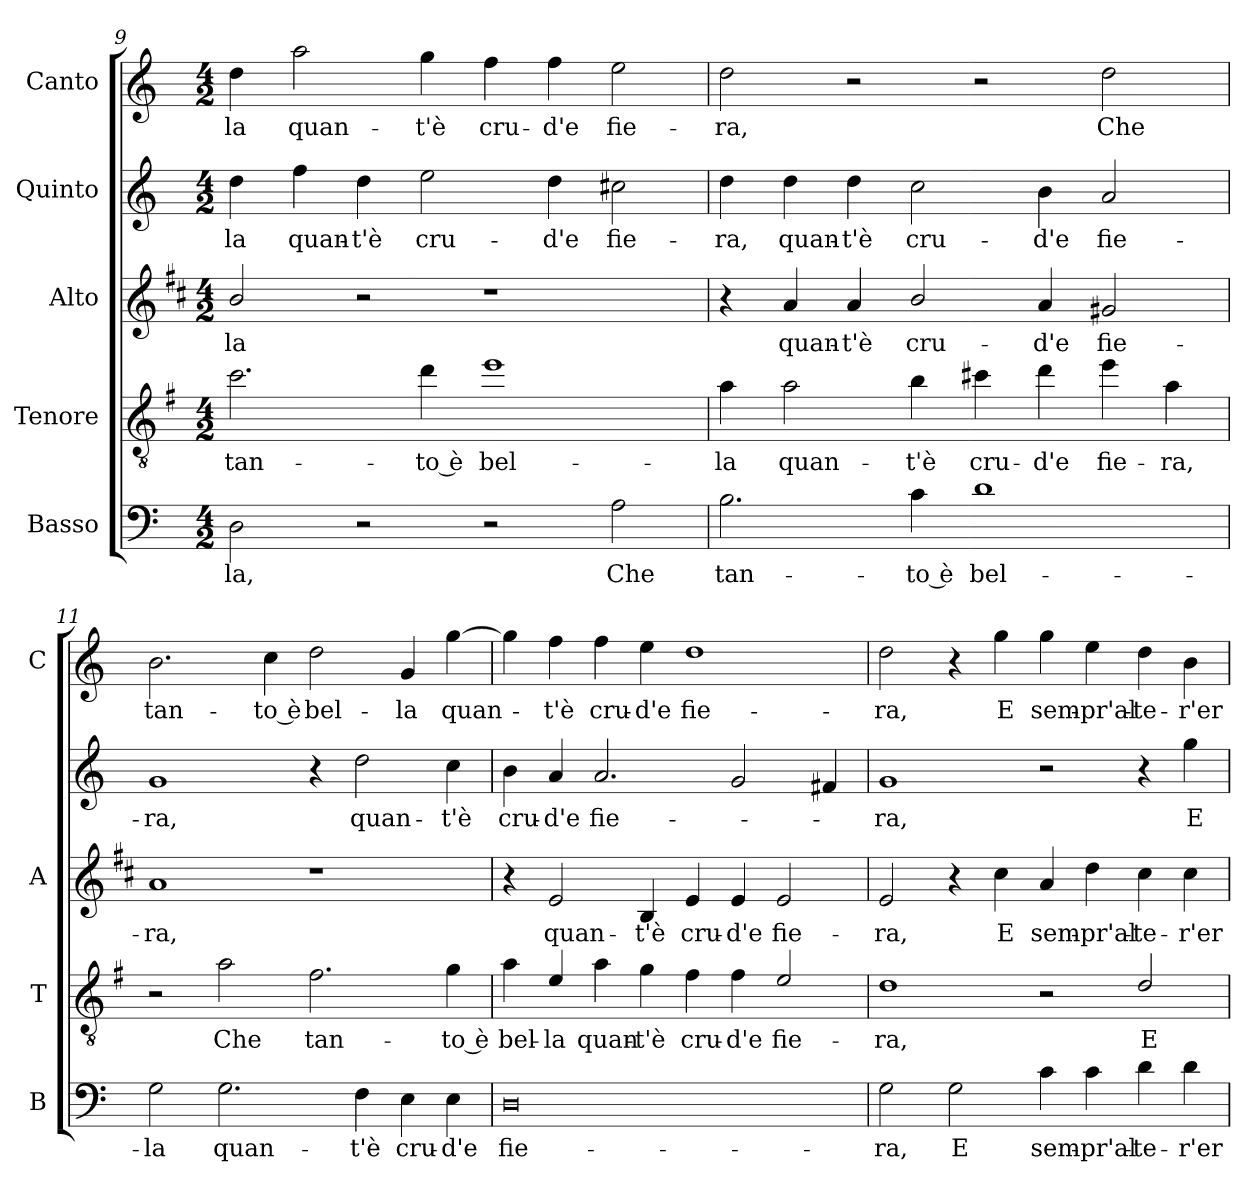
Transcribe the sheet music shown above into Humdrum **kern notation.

**kern	**text	**kern	**text	**kern	**text	**kern	**text	**kern	**text
*part5	*part5	*part4	*part4	*part3	*part3	*part2	*part2	*part1	*part1
*staff5	*staff5	*staff4	*staff4	*staff3	*staff3	*staff2	*staff2	*staff1	*staff1
*I"Basso	*	*I"Tenore	*	*I"Alto	*	*I"Quinto	*	*I"Canto	*
*I'B	*	*I'T	*	*I'A	*	*	*	*I'C	*
!!LO:PB:g=z
*clefF4	*	*clefGv2	*	*clefG2	*	*clefG2	*	*clefG2	*
*	*	*ITrd4c7	*	*ITrd1c2	*	*	*	*	*
*k[]	*	*k[]	*	*k[]	*	*k[]	*	*k[]	*
*C:	*	*C:	*	*C:	*	*C:	*	*C:	*
*M4/2	*	*M4/2	*	*M4/2	*	*M4/2	*	*M4/2	*
=9	=9	=9	=9	=9	=9	=9	=9	=9	=9
!	!LO:LY:b	!	!LO:LY:b	!	!LO:LY:b	!	!LO:LY:b	!	!LO:LY:b
2D\	-la,	2.f\	tan-	2a/	-la	4dd\	-la	4dd\	-la
!	!	!	!	!	!	!	!LO:LY:b	!	!LO:LY:b
.	.	.	.	.	.	4ff\	quan-	2aa\	quan-
!	!	!	!	!	!	!	!LO:LY:b	!	!
2r	.	.	.	2r	.	4dd\	-t'è	.	.
!	!	!	!LO:LY:b	!	!	!	!LO:LY:b	!	!LO:LY:b
.	.	4g\	-to è	.	.	2ee\	cru-	4gg\	-t'è
!	!	!	!LO:LY:b	!	!	!	!	!	!LO:LY:b
2r	.	1a	bel-	1r	.	.	.	4ff\	cru-
!	!	!	!	!	!	!	!LO:LY:b	!	!LO:LY:b
.	.	.	.	.	.	4dd\	-d'e	4ff\	-d'e
!	!LO:LY:b	!	!	!	!	!	!LO:LY:b	!	!LO:LY:b
2A\	Che	.	.	.	.	2cc#X\	fie-	2ee\	fie-
=10	=10	=10	=10	=10	=10	=10	=10	=10	=10
!	!LO:LY:b	!	!LO:LY:b	!	!	!	!LO:LY:b	!	!LO:LY:b
2.B\	tan-	4d\	-la	4r	.	4dd\	-ra,	2dd\	-ra,
!	!	!	!LO:LY:b	!	!LO:LY:b	!	!LO:LY:b	!	!
.	.	2d\	quan-	4g/	quan-	4dd\	quan-	.	.
!	!	!	!	!	!LO:LY:b	!	!LO:LY:b	!	!
.	.	.	.	4g/	-t'è	4dd\	-t'è	2r	.
!	!LO:LY:b	!	!LO:LY:b	!	!LO:LY:b	!	!LO:LY:b	!	!
4c\	-to è	4e\	-t'è	2a/	cru-	2cc\	cru-	.	.
!	!LO:LY:b	!	!LO:LY:b	!	!	!	!	!	!
1d	bel-	4f#X\	cru-	.	.	.	.	2r	.
!	!	!	!LO:LY:b	!	!LO:LY:b	!	!LO:LY:b	!	!
.	.	4g\	-d'e	4g/	-d'e	4b\	-d'e	.	.
!	!	!	!LO:LY:b	!	!LO:LY:b	!	!LO:LY:b	!	!LO:LY:b
.	.	4a\	fie-	2f#X/	fie-	2a/	fie-	2dd\	Che
!	!	!	!LO:LY:b	!	!	!	!	!	!
.	.	4d\	-ra,	.	.	.	.	.	.
=11	=11	=11	=11	=11	=11	=11	=11	=11	=11
!	!LO:LY:b	!	!	!	!LO:LY:b	!	!LO:LY:b	!	!LO:LY:b
2G\	-la	2r	.	1g	-ra,	1g	-ra,	2.b\	tan-
!	!LO:LY:b	!	!LO:LY:b	!	!	!	!	!	!
2.G\	quan-	2d\	Che	.	.	.	.	.	.
!	!	!	!	!	!	!	!	!	!LO:LY:b
.	.	.	.	.	.	.	.	4cc\	-to è
!	!	!	!LO:LY:b	!	!	!	!	!	!LO:LY:b
.	.	2.B\	tan-	1r	.	4r	.	2dd\	bel-
!	!LO:LY:b	!	!	!	!	!	!LO:LY:b	!	!
4F\	-t'è	.	.	.	.	2dd\	quan-	.	.
!	!LO:LY:b	!	!	!	!	!	!	!	!LO:LY:b
4E\	cru-	.	.	.	.	.	.	4g/	-la
!	!LO:LY:b	!	!LO:LY:b	!	!	!	!LO:LY:b	!	!LO:LY:b
4E\	-d'e	4c\	-to è	.	.	4cc\	-t'è	[4gg\	quan-
!!LO:LB:g=z
=12	=12	=12	=12	=12	=12	=12	=12	=12	=12
!	!LO:LY:b	!	!LO:LY:b	!	!	!	!LO:LY:b	!	!
0D	fie-	4d\	bel-	4r	.	4b\	cru-	4gg\]	.
!	!	!	!LO:LY:b	!	!LO:LY:b	!	!LO:LY:b	!	!LO:LY:b
.	.	4A/	-la	2d/	quan-	4a/	-d'e	4ff\	-t'è
!	!	!	!LO:LY:b	!	!	!	!LO:LY:b	!	!LO:LY:b
.	.	4d\	quan-	.	.	2.a/	fie-	4ff\	cru-
!	!	!	!LO:LY:b	!	!LO:LY:b	!	!	!	!LO:LY:b
.	.	4c\	-t'è	4A/	-t'è	.	.	4ee\	-d'e
!	!	!	!LO:LY:b	!	!LO:LY:b	!	!	!	!LO:LY:b
.	.	4B\	cru-	4d/	cru-	.	.	1dd	fie-
!	!	!	!LO:LY:b	!	!LO:LY:b	!	!	!	!
.	.	4B\	-d'e	4d/	-d'e	2g/	.	.	.
!	!	!	!LO:LY:b	!	!LO:LY:b	!	!	!	!
.	.	2A/	fie-	2d/	fie-	.	.	.	.
.	.	.	.	.	.	4f#X/	.	.	.
=13	=13	=13	=13	=13	=13	=13	=13	=13	=13
!	!LO:LY:b	!	!LO:LY:b	!	!LO:LY:b	!	!LO:LY:b	!	!LO:LY:b
2G\	-ra,	1G	-ra,	2d/	-ra,	1g	-ra,	2dd\	-ra,
!	!LO:LY:b	!	!	!	!	!	!	!	!
2G\	E	.	.	4r	.	.	.	4r	.
!	!	!	!	!	!LO:LY:b	!	!	!	!LO:LY:b
.	.	.	.	4b\	E	.	.	4gg\	E
!	!LO:LY:b	!	!	!	!LO:LY:b	!	!	!	!LO:LY:b
4c\	sem-	2r	.	4g/	sem-	2r	.	4gg\	sem-
!	!LO:LY:b	!	!	!	!LO:LY:b	!	!	!	!LO:LY:b
4c\	-pr'al-	.	.	4cc\	-pr'al-	.	.	4ee\	-pr'al-
!	!LO:LY:b	!	!LO:LY:b	!	!LO:LY:b	!	!	!	!LO:LY:b
4d\	-te-	2G/	E	4b\	-te-	4r	.	4dd\	-te-
!	!LO:LY:b	!	!	!	!LO:LY:b	!	!LO:LY:b	!	!LO:LY:b
4d\	-r'er-	.	.	4b\	-r'er-	4gg\	E	4b\	-r'er-
=	=	=	=	=	=	=	=	=	=
*-	*-	*-	*-	*-	*-	*-	*-	*-	*-
